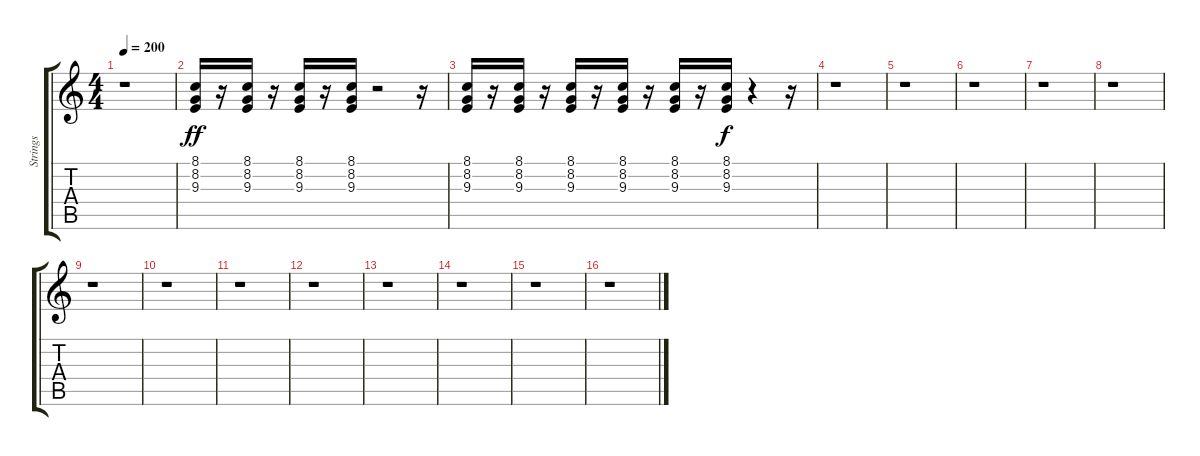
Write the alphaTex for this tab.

\track ("Strings" "Strings") {instrument stringensemble1}
\staff {score tabs}
\tuning (E4 B3 G3 D3 A2 E2) {hide}
\ts (4 4)
\tempo 200
\clef g2
\ks c
r.1{dy ff} |
(8.1 8.2 9.3).16 r.16 (8.1 8.2 9.3).16 r.16 (8.1 8.2 9.3).16 r.16 (8.1 8.2 9.3).16 r.2 r.16 |
(8.1 8.2 9.3).16 r.16 (8.1 8.2 9.3).16 r.16 (8.1 8.2 9.3).16 r.16 (8.1 8.2 9.3).16 r.16 (8.1 8.2 9.3).16 r.16 (8.1 8.2 9.3).16{dy f} r.4 r.16 |
r.1 |
r.1 |
r.1 |
r.1 |
r.1 |
r.1 |
r.1 |
r.1 |
r.1 |
r.1 |
r.1 |
r.1 |
r.1
